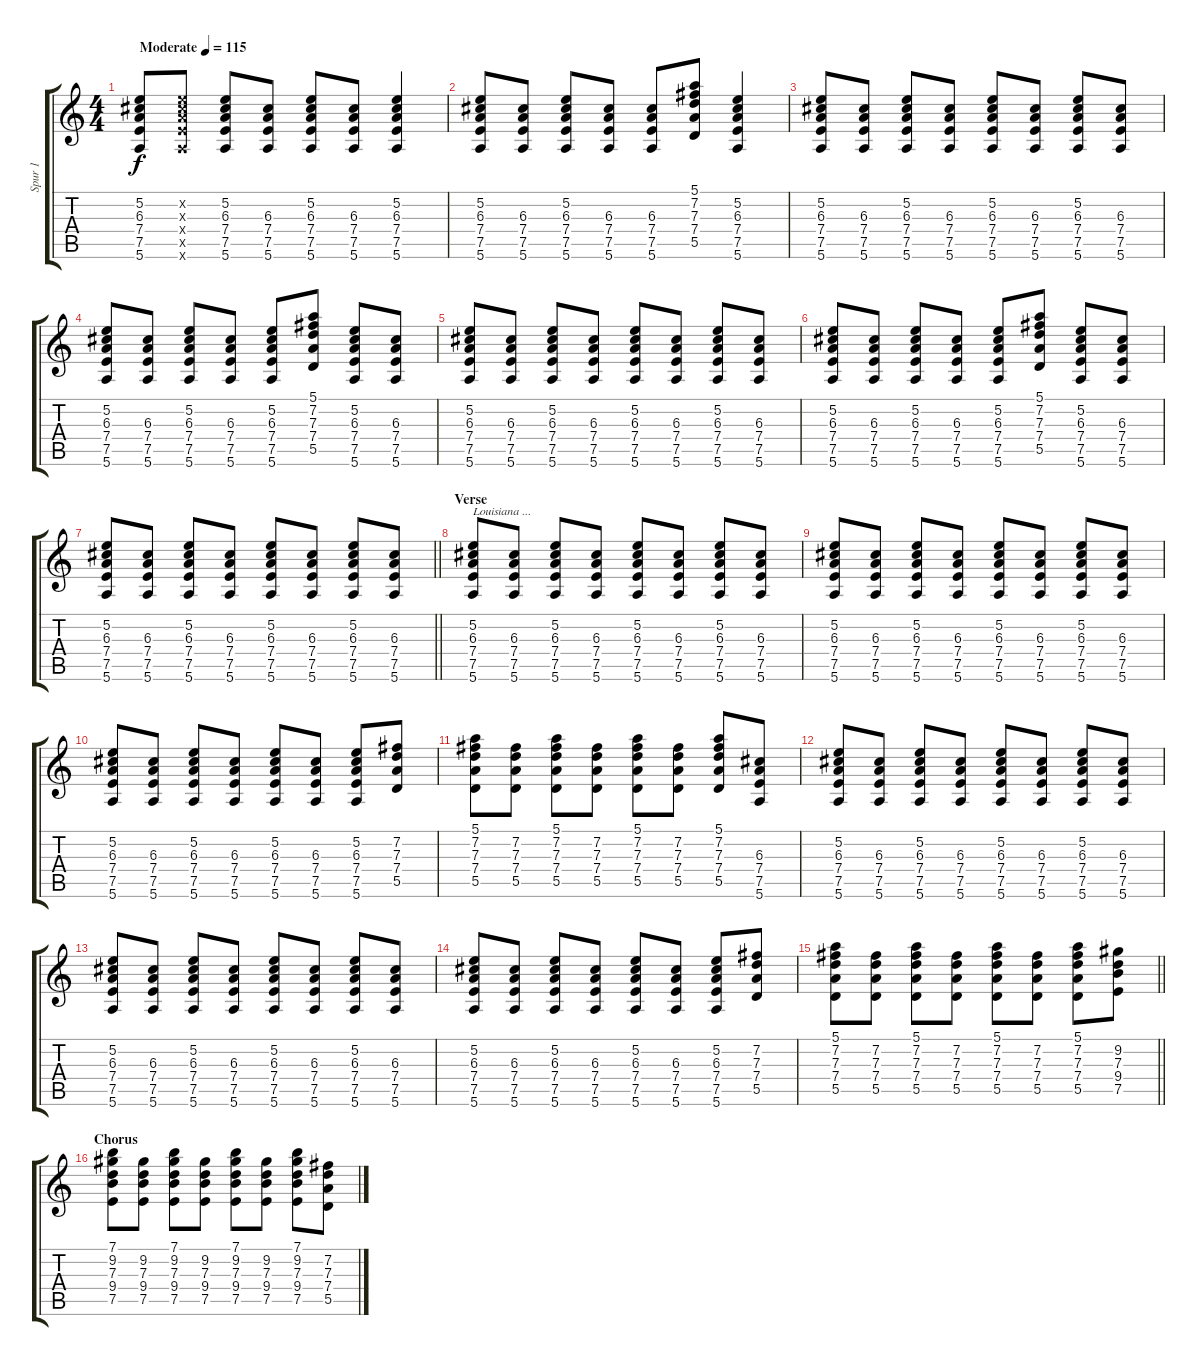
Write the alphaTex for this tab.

\track ("Spur 1" "Spur 1") {instrument overdrivenguitar}
\staff {score tabs}
\tuning (E4 B3 G3 D3 A2 E2) {hide}
\ts (4 4)
\tempo (115 "Moderate")
\clef g2
\ks c
(5.2 6.3 7.4 7.5 5.6).8{dy f instrument overdrivenguitar} (5.2{x} 6.3{x} 7.4{x} 7.5{x} 5.6{x}).8 (5.2 6.3 7.4 7.5 5.6).8 (6.3 7.4 7.5 5.6).8 (5.2 6.3 7.4 7.5 5.6).8 (6.3 7.4 7.5 5.6).8 (5.2 6.3 7.4 7.5 5.6).4 |
(5.2 6.3 7.4 7.5 5.6).8 (6.3 7.4 7.5 5.6).8 (5.2 6.3 7.4 7.5 5.6).8 (6.3 7.4 7.5 5.6).8 (6.3 7.4 7.5 5.6).8 (5.1 7.2 7.3 7.4 5.5).8 (5.2 6.3 7.4 7.5 5.6).4 |
(5.2 6.3 7.4 7.5 5.6).8 (6.3 7.4 7.5 5.6).8 (5.2 6.3 7.4 7.5 5.6).8 (6.3 7.4 7.5 5.6).8 (5.2 6.3 7.4 7.5 5.6).8 (6.3 7.4 7.5 5.6).8 (5.2 6.3 7.4 7.5 5.6).8 (6.3 7.4 7.5 5.6).8 |
(5.2 6.3 7.4 7.5 5.6).8 (6.3 7.4 7.5 5.6).8 (5.2 6.3 7.4 7.5 5.6).8 (6.3 7.4 7.5 5.6).8 (5.2 6.3 7.4 7.5 5.6).8 (5.1 7.2 7.3 7.4 5.5).8 (5.2 6.3 7.4 7.5 5.6).8 (6.3 7.4 7.5 5.6).8 |
(5.2 6.3 7.4 7.5 5.6).8 (6.3 7.4 7.5 5.6).8 (5.2 6.3 7.4 7.5 5.6).8 (6.3 7.4 7.5 5.6).8 (5.2 6.3 7.4 7.5 5.6).8 (6.3 7.4 7.5 5.6).8 (5.2 6.3 7.4 7.5 5.6).8 (6.3 7.4 7.5 5.6).8 |
(5.2 6.3 7.4 7.5 5.6).8 (6.3 7.4 7.5 5.6).8 (5.2 6.3 7.4 7.5 5.6).8 (6.3 7.4 7.5 5.6).8 (5.2 6.3 7.4 7.5 5.6).8 (5.1 7.2 7.3 7.4 5.5).8 (5.2 6.3 7.4 7.5 5.6).8 (6.3 7.4 7.5 5.6).8 |
\barLineRight lightlight
(5.2 6.3 7.4 7.5 5.6).8 (6.3 7.4 7.5 5.6).8 (5.2 6.3 7.4 7.5 5.6).8 (6.3 7.4 7.5 5.6).8 (5.2 6.3 7.4 7.5 5.6).8 (6.3 7.4 7.5 5.6).8 (5.2 6.3 7.4 7.5 5.6).8 (6.3 7.4 7.5 5.6).8 |
\section ("" "Verse")
(5.2 6.3 7.4 7.5 5.6).8{txt "Louisiana ..."} (6.3 7.4 7.5 5.6).8 (5.2 6.3 7.4 7.5 5.6).8 (6.3 7.4 7.5 5.6).8 (5.2 6.3 7.4 7.5 5.6).8 (6.3 7.4 7.5 5.6).8 (5.2 6.3 7.4 7.5 5.6).8 (6.3 7.4 7.5 5.6).8 |
(5.2 6.3 7.4 7.5 5.6).8 (6.3 7.4 7.5 5.6).8 (5.2 6.3 7.4 7.5 5.6).8 (6.3 7.4 7.5 5.6).8 (5.2 6.3 7.4 7.5 5.6).8 (6.3 7.4 7.5 5.6).8 (5.2 6.3 7.4 7.5 5.6).8 (6.3 7.4 7.5 5.6).8 |
(5.2 6.3 7.4 7.5 5.6).8 (6.3 7.4 7.5 5.6).8 (5.2 6.3 7.4 7.5 5.6).8 (6.3 7.4 7.5 5.6).8 (5.2 6.3 7.4 7.5 5.6).8 (6.3 7.4 7.5 5.6).8 (5.2 6.3 7.4 7.5 5.6).8 (7.2 7.3 7.4 5.5).8 |
(5.1 7.2 7.3 7.4 5.5).8 (7.2 7.3 7.4 5.5).8 (5.1 7.2 7.3 7.4 5.5).8 (7.2 7.3 7.4 5.5).8 (5.1 7.2 7.3 7.4 5.5).8 (7.2 7.3 7.4 5.5).8 (5.1 7.2 7.3 7.4 5.5).8 (6.3 7.4 7.5 5.6).8 |
(5.2 6.3 7.4 7.5 5.6).8 (6.3 7.4 7.5 5.6).8 (5.2 6.3 7.4 7.5 5.6).8 (6.3 7.4 7.5 5.6).8 (5.2 6.3 7.4 7.5 5.6).8 (6.3 7.4 7.5 5.6).8 (5.2 6.3 7.4 7.5 5.6).8 (6.3 7.4 7.5 5.6).8 |
(5.2 6.3 7.4 7.5 5.6).8 (6.3 7.4 7.5 5.6).8 (5.2 6.3 7.4 7.5 5.6).8 (6.3 7.4 7.5 5.6).8 (5.2 6.3 7.4 7.5 5.6).8 (6.3 7.4 7.5 5.6).8 (5.2 6.3 7.4 7.5 5.6).8 (6.3 7.4 7.5 5.6).8 |
(5.2 6.3 7.4 7.5 5.6).8 (6.3 7.4 7.5 5.6).8 (5.2 6.3 7.4 7.5 5.6).8 (6.3 7.4 7.5 5.6).8 (5.2 6.3 7.4 7.5 5.6).8 (6.3 7.4 7.5 5.6).8 (5.2 6.3 7.4 7.5 5.6).8 (7.2 7.3 7.4 5.5).8 |
\barLineRight lightlight
(5.1 7.2 7.3 7.4 5.5).8 (7.2 7.3 7.4 5.5).8 (5.1 7.2 7.3 7.4 5.5).8 (7.2 7.3 7.4 5.5).8 (5.1 7.2 7.3 7.4 5.5).8 (7.2 7.3 7.4 5.5).8 (5.1 7.2 7.3 7.4 5.5).8 (9.2 7.3 9.4 7.5).8 |
\section ("" "Chorus")
(7.1 9.2 7.3 9.4 7.5).8 (9.2 7.3 9.4 7.5).8 (7.1 9.2 7.3 9.4 7.5).8 (9.2 7.3 9.4 7.5).8 (7.1 9.2 7.3 9.4 7.5).8 (9.2 7.3 9.4 7.5).8 (7.1 9.2 7.3 9.4 7.5).8 (7.2 7.3 7.4 5.5).8
